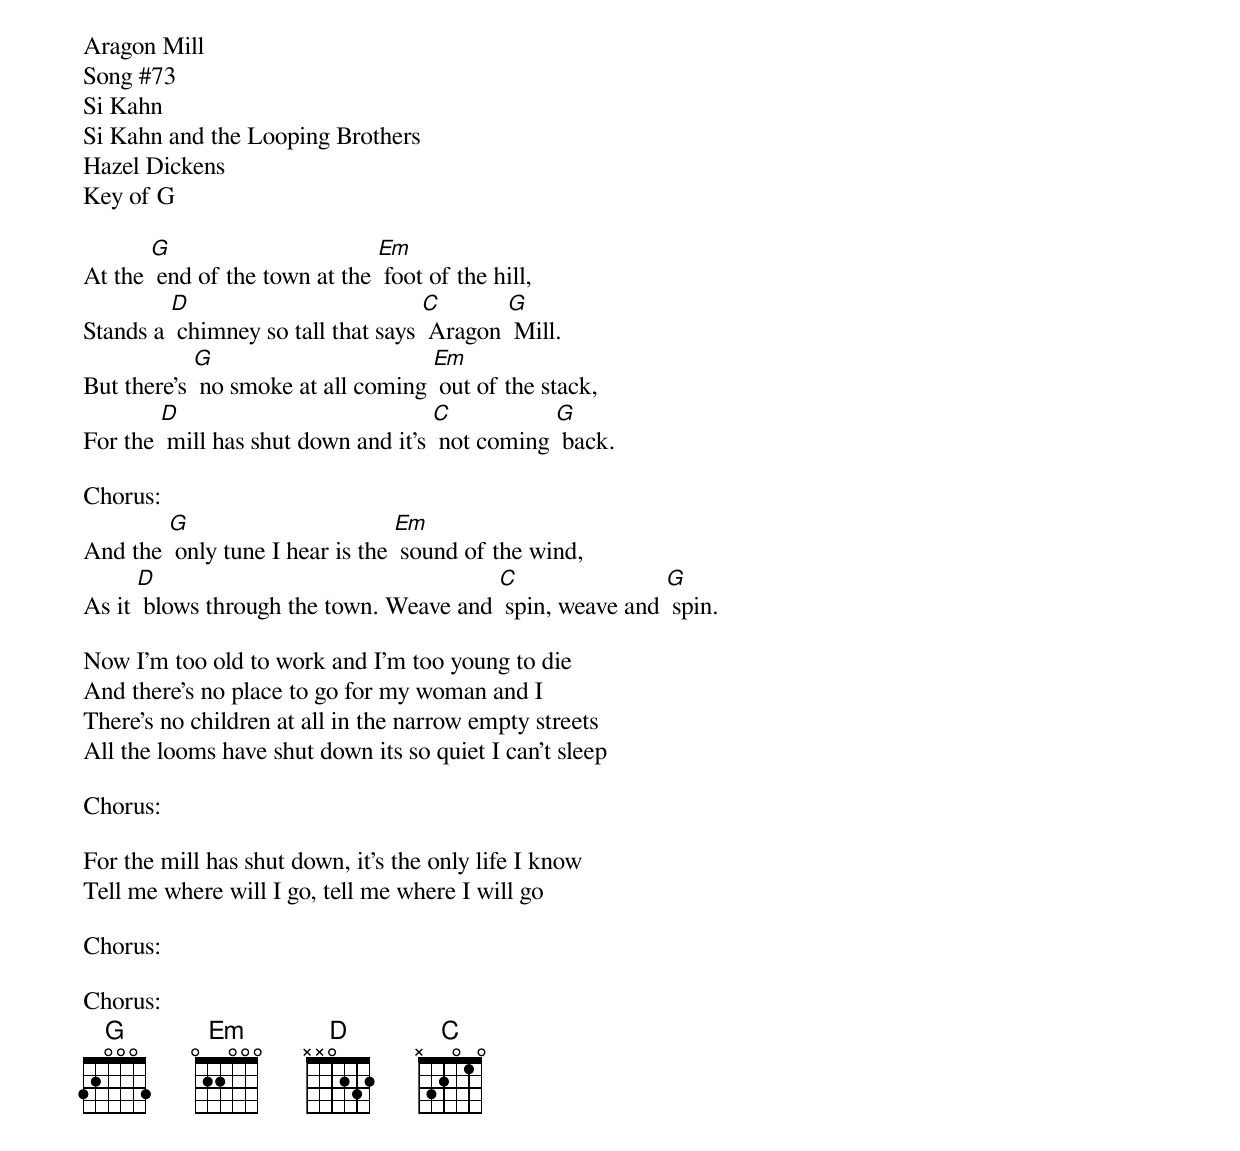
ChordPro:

Aragon Mill
Song #73
Si Kahn
Si Kahn and the Looping Brothers
Hazel Dickens
Key of G

At the [G] end of the town at the [Em] foot of the hill,
Stands a [D] chimney so tall that says [C] Aragon [G] Mill.
But there's [G] no smoke at all coming [Em] out of the stack,
For the [D] mill has shut down and it's [C] not coming [G] back.

Chorus:
And the [G] only tune I hear is the [Em] sound of the wind,
As it [D] blows through the town. Weave and [C] spin, weave and [G] spin.

Now I'm too old to work and I'm too young to die
And there's no place to go for my woman and I
There's no children at all in the narrow empty streets
All the looms have shut down its so quiet I can't sleep

Chorus:

For the mill has shut down, it's the only life I know
Tell me where will I go, tell me where I will go

Chorus:

Chorus:
